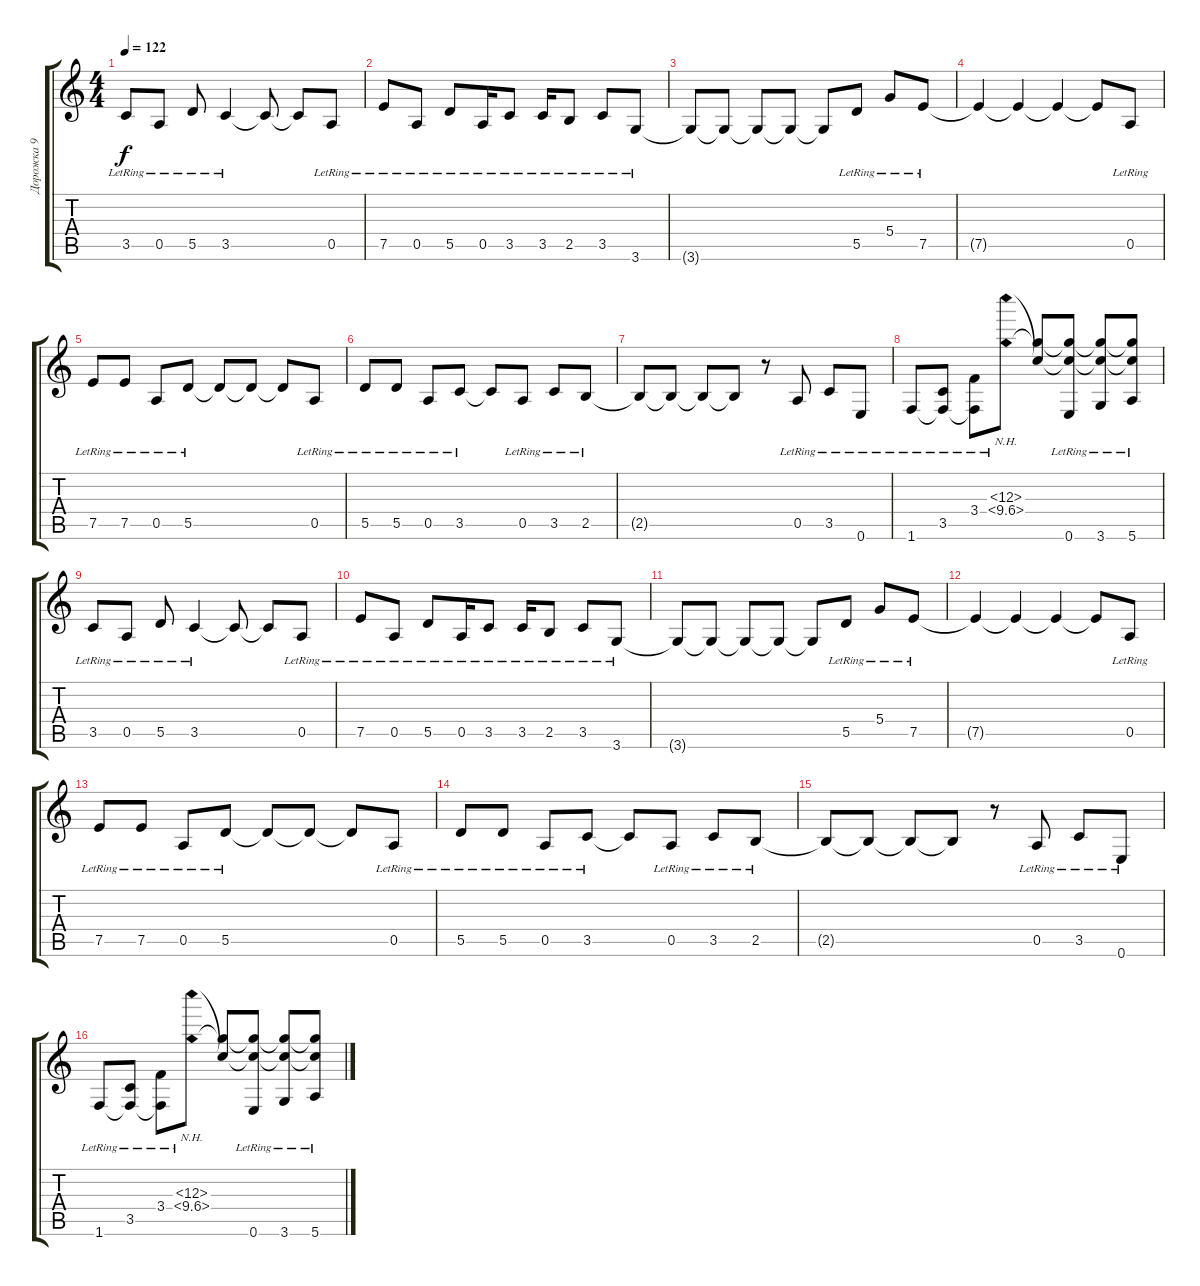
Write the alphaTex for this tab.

\track ("Дорожка 9" "Дорожка 9") {instrument acousticguitarnylon}
\staff {score tabs}
\tuning (E4 B3 G3 D3 A2 E2) {hide}
\ts (4 4)
\tempo 122
\clef g2
\ks c
3.5{lr}.8{dy f} 0.5{lr}.8 5.5{lr}.8 3.5{lr}.4 3.5{t}.8 3.5{t}.8 0.5{lr}.8 |
7.5{lr}.8 0.5{lr}.8 5.5{lr}.8 0.5{lr}.16 3.5{lr}.8 3.5{lr}.16 2.5{lr}.8 3.5{lr}.8 3.6{lr}.8 |
3.6{t}.8 3.6{t}.8 3.6{t}.8 3.6{t}.8 3.6{t}.8 5.5{lr}.8 5.4{lr}.8 7.5{lr}.8 |
7.5{t}.4 7.5{t}.4 7.5{t}.4 7.5{t}.8 0.5{lr}.8 |
7.5{lr}.8 7.5{lr}.8 0.5{lr}.8 5.5{lr}.8 5.5{t}.8 5.5{t}.8 5.5{t}.8 0.5{lr}.8 |
5.5{lr}.8 5.5{lr}.8 0.5{lr}.8 3.5{lr}.8 3.5{t}.8 0.5{lr}.8 3.5{lr}.8 2.5{lr}.8 |
2.5{t}.8 2.5{t}.8 2.5{t}.8 2.5{t}.8 r.8 0.5{lr}.8 3.5{lr}.8 0.6{lr}.8 |
1.6{lr}.8 (3.5{lr} 1.6{t}).8 (3.4{lr} 1.6{t}).8 (12.3{nh lr} 10.4{nh lr}).8 (12.3{t} 10.4{t}).8 (12.3{t} 10.4{t} 0.6{lr}).8 (12.3{t} 10.4{t} 3.6{lr}).8 (12.3{t} 10.4{t} 5.6{lr}).8 |
3.5{lr}.8 0.5{lr}.8 5.5{lr}.8 3.5{lr}.4 3.5{t}.8 3.5{t}.8 0.5{lr}.8 |
7.5{lr}.8 0.5{lr}.8 5.5{lr}.8 0.5{lr}.16 3.5{lr}.8 3.5{lr}.16 2.5{lr}.8 3.5{lr}.8 3.6{lr}.8 |
3.6{t}.8 3.6{t}.8 3.6{t}.8 3.6{t}.8 3.6{t}.8 5.5{lr}.8 5.4{lr}.8 7.5{lr}.8 |
7.5{t}.4 7.5{t}.4 7.5{t}.4 7.5{t}.8 0.5{lr}.8 |
7.5{lr}.8 7.5{lr}.8 0.5{lr}.8 5.5{lr}.8 5.5{t}.8 5.5{t}.8 5.5{t}.8 0.5{lr}.8 |
5.5{lr}.8 5.5{lr}.8 0.5{lr}.8 3.5{lr}.8 3.5{t}.8 0.5{lr}.8 3.5{lr}.8 2.5{lr}.8 |
2.5{t}.8 2.5{t}.8 2.5{t}.8 2.5{t}.8 r.8 0.5{lr}.8 3.5{lr}.8 0.6{lr}.8 |
1.6{lr}.8 (3.5{lr} 1.6{t}).8 (3.4{lr} 1.6{t}).8 (12.3{nh lr} 10.4{nh lr}).8 (12.3{t} 10.4{t}).8 (12.3{t} 10.4{t} 0.6{lr}).8 (12.3{t} 10.4{t} 3.6{lr}).8 (12.3{t} 10.4{t} 5.6{lr}).8
